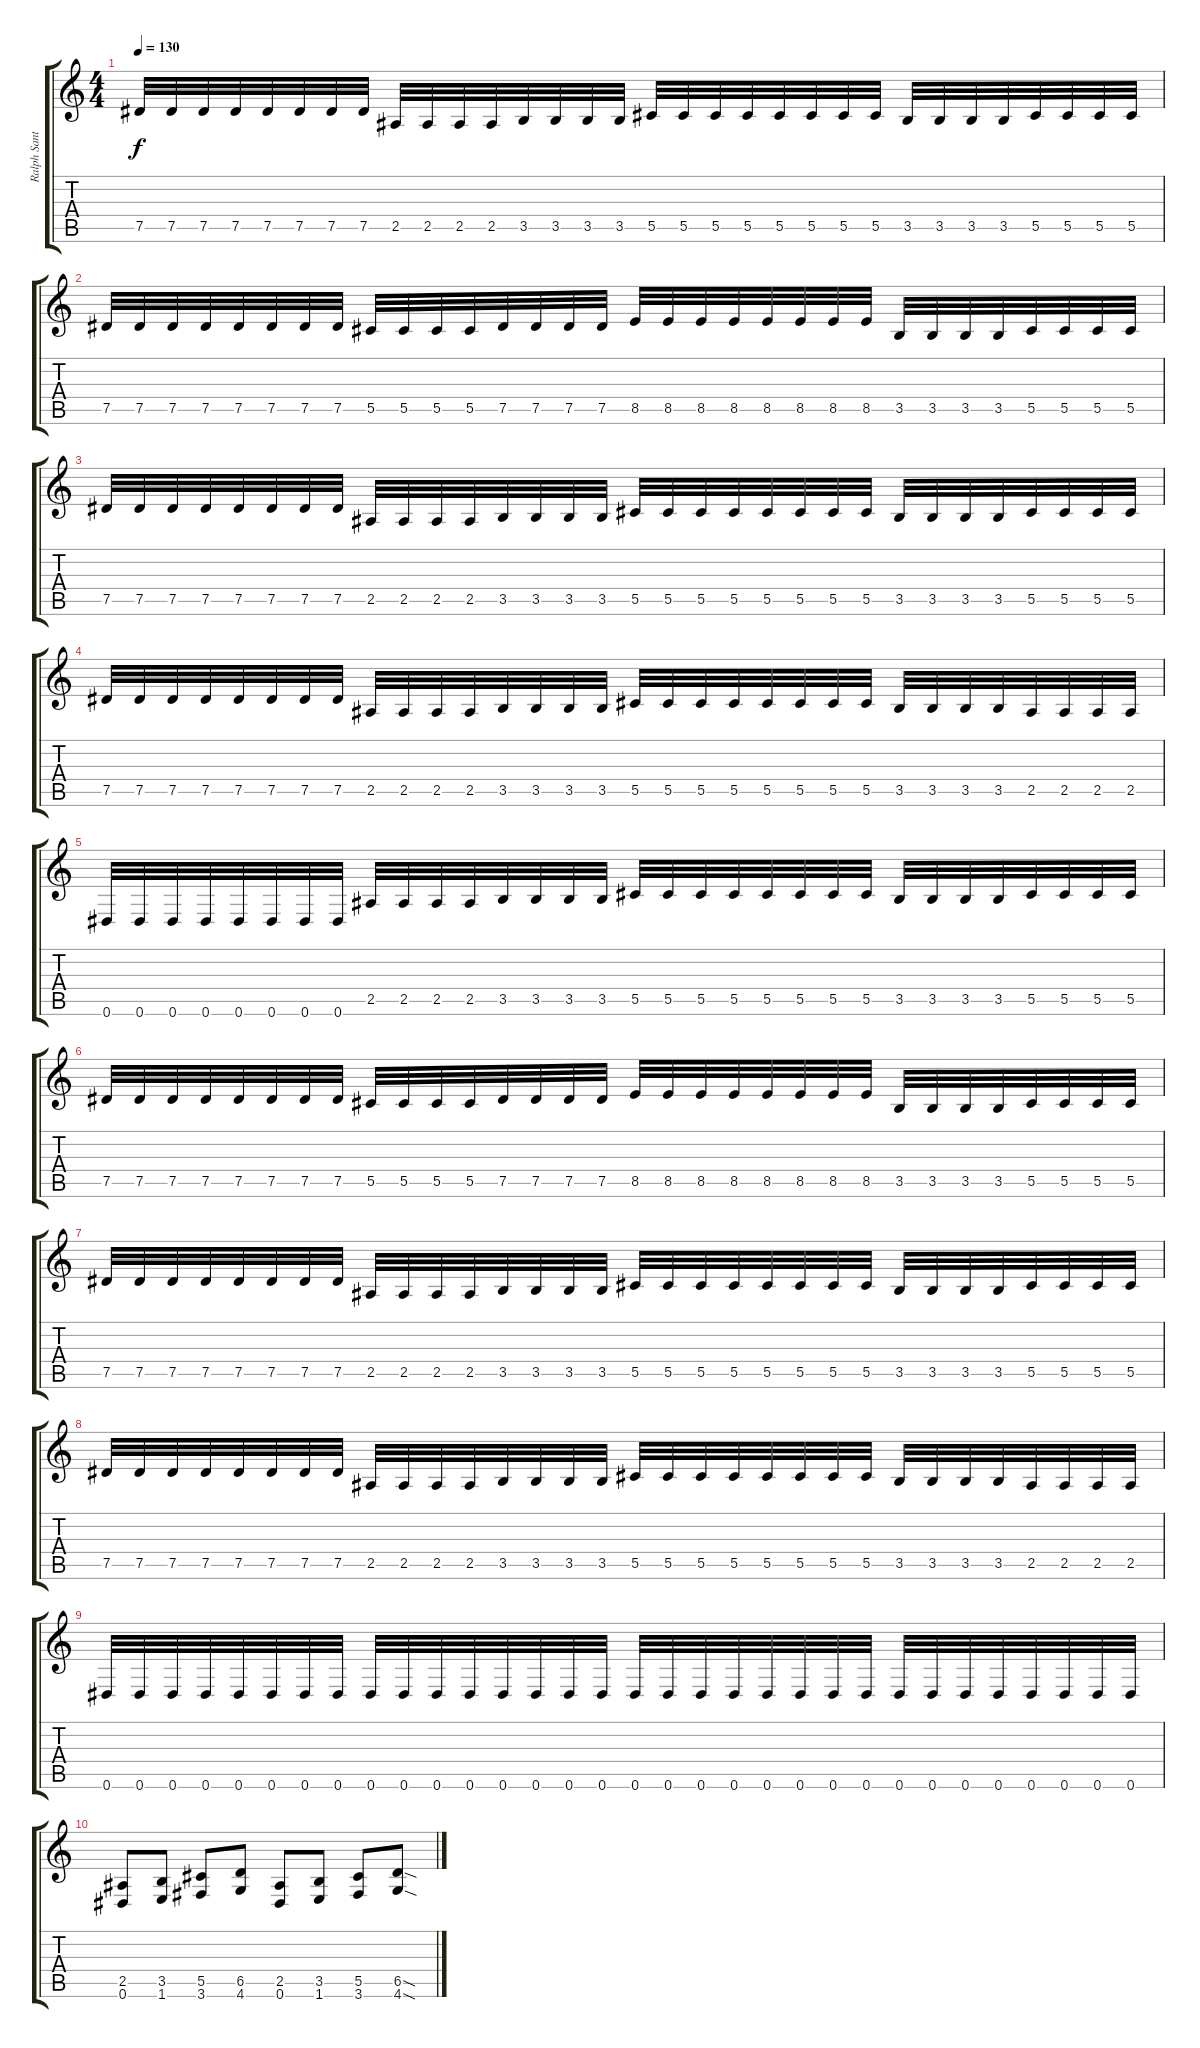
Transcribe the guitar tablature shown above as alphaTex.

\track ("Ralph Santolla" "Ralph Sant") {instrument distortionguitar}
\staff {score tabs}
\tuning (Eb4 Bb3 Gb3 Db3 Ab2 Eb2) {hide}
\ts (4 4)
\tempo 130
\clef g2
\ks c
7.5.32{dy f} 7.5.32 7.5.32 7.5.32 7.5.32 7.5.32 7.5.32 7.5.32 2.5.32 2.5.32 2.5.32 2.5.32 3.5.32 3.5.32 3.5.32 3.5.32 5.5.32 5.5.32 5.5.32 5.5.32 5.5.32 5.5.32 5.5.32 5.5.32 3.5.32 3.5.32 3.5.32 3.5.32 5.5.32 5.5.32 5.5.32 5.5.32 |
7.5.32 7.5.32 7.5.32 7.5.32 7.5.32 7.5.32 7.5.32 7.5.32 5.5.32 5.5.32 5.5.32 5.5.32 7.5.32 7.5.32 7.5.32 7.5.32 8.5.32 8.5.32 8.5.32 8.5.32 8.5.32 8.5.32 8.5.32 8.5.32 3.5.32 3.5.32 3.5.32 3.5.32 5.5.32 5.5.32 5.5.32 5.5.32 |
7.5.32 7.5.32 7.5.32 7.5.32 7.5.32 7.5.32 7.5.32 7.5.32 2.5.32 2.5.32 2.5.32 2.5.32 3.5.32 3.5.32 3.5.32 3.5.32 5.5.32 5.5.32 5.5.32 5.5.32 5.5.32 5.5.32 5.5.32 5.5.32 3.5.32 3.5.32 3.5.32 3.5.32 5.5.32 5.5.32 5.5.32 5.5.32 |
7.5.32 7.5.32 7.5.32 7.5.32 7.5.32 7.5.32 7.5.32 7.5.32 2.5.32 2.5.32 2.5.32 2.5.32 3.5.32 3.5.32 3.5.32 3.5.32 5.5.32 5.5.32 5.5.32 5.5.32 5.5.32 5.5.32 5.5.32 5.5.32 3.5.32 3.5.32 3.5.32 3.5.32 2.5.32 2.5.32 2.5.32 2.5.32 |
0.6.32 0.6.32 0.6.32 0.6.32 0.6.32 0.6.32 0.6.32 0.6.32 2.5.32 2.5.32 2.5.32 2.5.32 3.5.32 3.5.32 3.5.32 3.5.32 5.5.32 5.5.32 5.5.32 5.5.32 5.5.32 5.5.32 5.5.32 5.5.32 3.5.32 3.5.32 3.5.32 3.5.32 5.5.32 5.5.32 5.5.32 5.5.32 |
7.5.32 7.5.32 7.5.32 7.5.32 7.5.32 7.5.32 7.5.32 7.5.32 5.5.32 5.5.32 5.5.32 5.5.32 7.5.32 7.5.32 7.5.32 7.5.32 8.5.32 8.5.32 8.5.32 8.5.32 8.5.32 8.5.32 8.5.32 8.5.32 3.5.32 3.5.32 3.5.32 3.5.32 5.5.32 5.5.32 5.5.32 5.5.32 |
7.5.32 7.5.32 7.5.32 7.5.32 7.5.32 7.5.32 7.5.32 7.5.32 2.5.32 2.5.32 2.5.32 2.5.32 3.5.32 3.5.32 3.5.32 3.5.32 5.5.32 5.5.32 5.5.32 5.5.32 5.5.32 5.5.32 5.5.32 5.5.32 3.5.32 3.5.32 3.5.32 3.5.32 5.5.32 5.5.32 5.5.32 5.5.32 |
7.5.32 7.5.32 7.5.32 7.5.32 7.5.32 7.5.32 7.5.32 7.5.32 2.5.32 2.5.32 2.5.32 2.5.32 3.5.32 3.5.32 3.5.32 3.5.32 5.5.32 5.5.32 5.5.32 5.5.32 5.5.32 5.5.32 5.5.32 5.5.32 3.5.32 3.5.32 3.5.32 3.5.32 2.5.32 2.5.32 2.5.32 2.5.32 |
0.6.32 0.6.32 0.6.32 0.6.32 0.6.32 0.6.32 0.6.32 0.6.32 0.6.32 0.6.32 0.6.32 0.6.32 0.6.32 0.6.32 0.6.32 0.6.32 0.6.32 0.6.32 0.6.32 0.6.32 0.6.32 0.6.32 0.6.32 0.6.32 0.6.32 0.6.32 0.6.32 0.6.32 0.6.32 0.6.32 0.6.32 0.6.32 |
(2.5 0.6).8 (3.5 1.6).8 (5.5 3.6).8 (6.5 4.6).8 (2.5 0.6).8 (3.5 1.6).8 (5.5 3.6).8 (6.5{sod} 4.6{sod}).8
